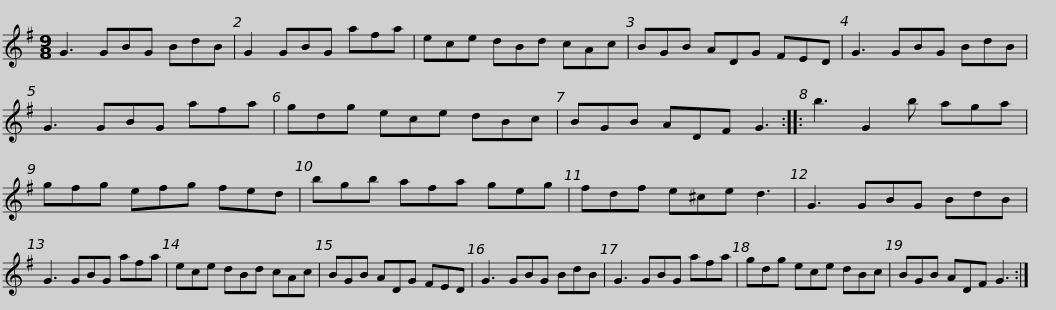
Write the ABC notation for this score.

X:1
L:1/8
M:9/8
I:linebreak $
K:G
V:1 treble
V:1
 G3 GBG BdB | G2 GBG afa | ece dBd cAc | BGB ADG FED | G3 GBG BdB |$ %5
 G3 GBG afa | gdg ece dBc | BGB ADF G3 :: b3 G2 b aga | gfg efg fed |$ %10
 bgb afa geg | fdf e^ce d3 | G3 GBG BdB | G3 GBG afa | ece dBd cAc |$ %15
 BGB ADG FED | G3 GBG BdB | G3 GBG afa | gdg ece dBc | BGB ADF G3 :| %20
